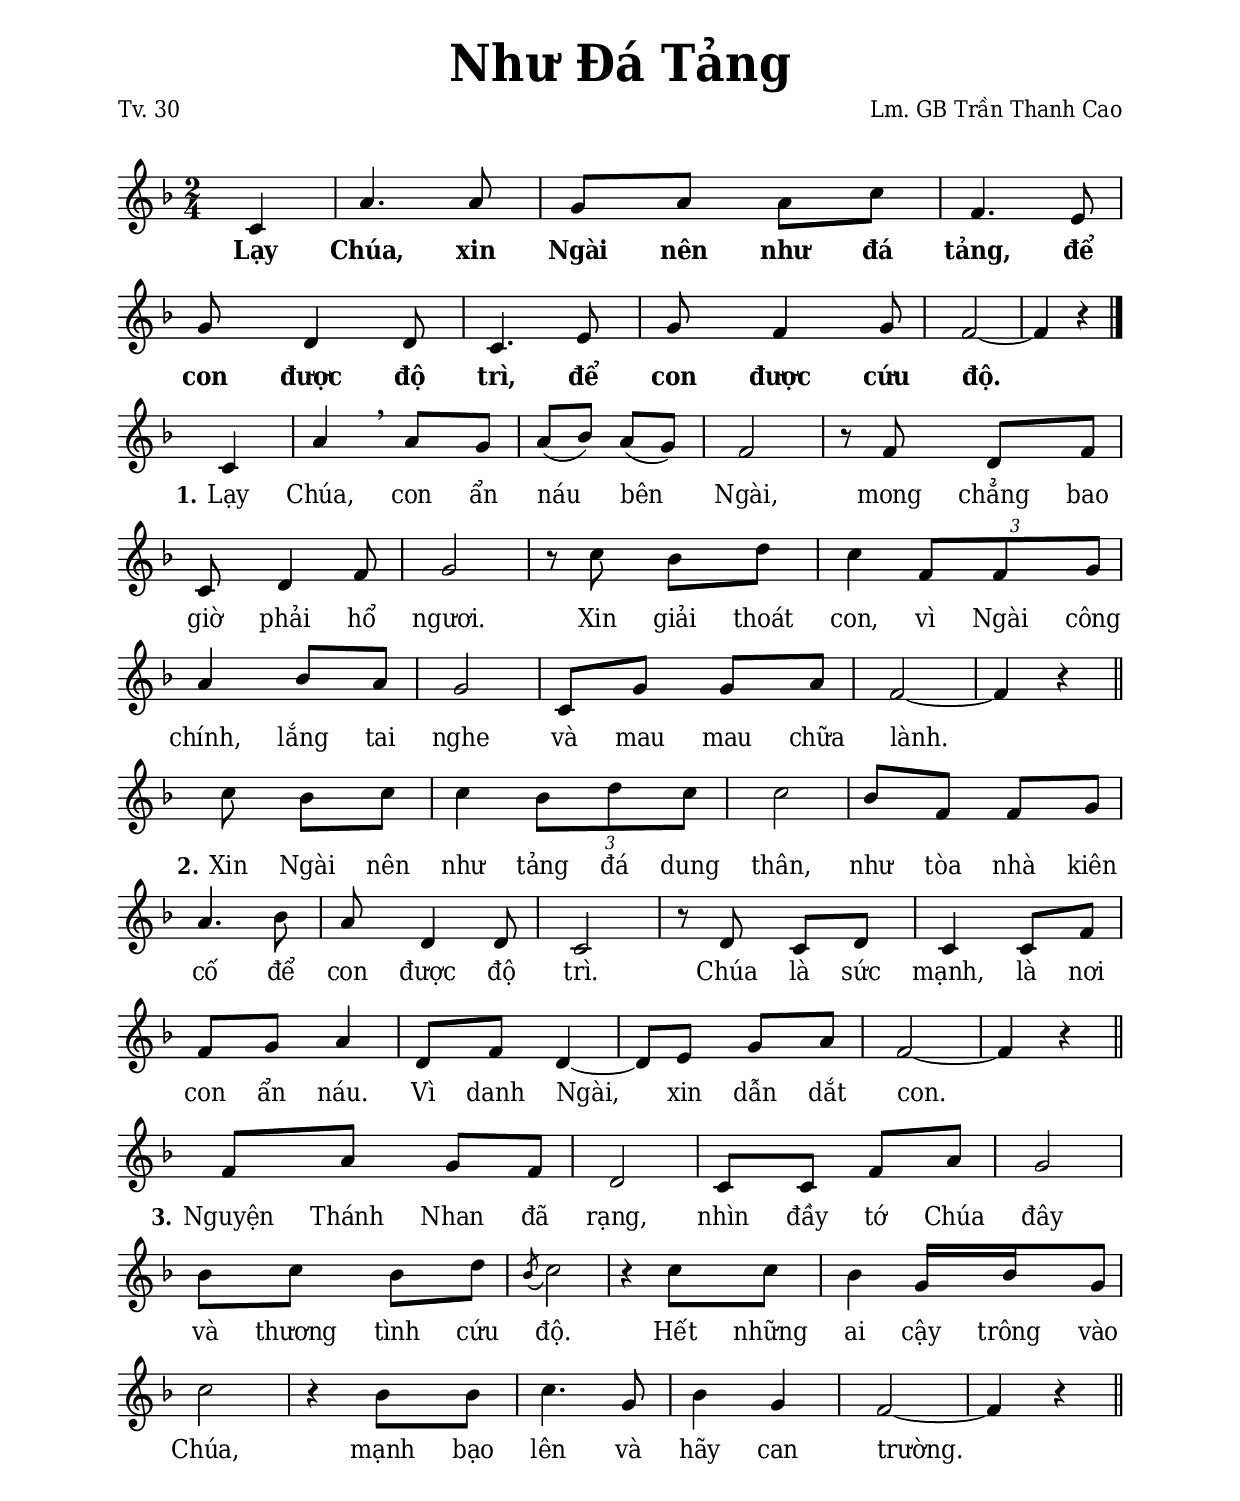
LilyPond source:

% Cài đặt chung
\version "2.22.1"
\include "english.ly"

\header {
  title = \markup { \fontsize #3 "Như Đá Tảng" }
  poet = "Tv. 30"
  composer = "Lm. GB Trần Thanh Cao"
  arranger = " "
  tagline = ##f
}

% Nhạc điệp khúc
nhacDiepKhuc = \relative c' {
  <>^\markup { \halign #40 " " }
  \partial 4 c4 |
  a'4. a8 |
  g a a c |
  f,4. e8 |
  g d4 d8 |
  c4. e8 |
  g f4 g8 |
  f2 ~ |
  f4 r \bar "|."
}

% Nhạc phiên khúc
nhacPhienKhucMot = \relative c' {
  \partial 4 c4 |
  a' \breathe a8 g |
  a (bf) a (g) |
  f2 |
  r8 f d f |
  c d4 f8 |
  g2 |
  r8 c bf d |
  c4 \tuplet 3/2 { f,8 f g } |
  a4 bf8 a |
  g2 |
  c,8 g' g a |
  f2 ~ |
  f4 r \bar "||"
}

nhacPhienKhucHai = \relative c'' {
  \partial 4. c8 bf c |
  c4 \tuplet 3/2 { bf8 d c } |
  c2 |
  bf8 f f g |
  a4. bf8 |
  a d,4 d8 |
  c2 |
  r8 d c d |
  c4 c8 f |
  f g a4 |
  d,8 f d4 ~ |
  d8 e g a |
  f2 ~ |
  f4 r \bar "||"
}

nhacPhienKhucBa = \relative c' {
  f8 a g f |
  d2 |
  c8 c f a |
  g2 |
  bf8 c bf d |
  \acciaccatura bf8 c2 |
  r4 c8 c |
  bf4 g16 bf g8 |
  c2 |
  r4 bf8 bf |
  c4. g8 |
  bf4 g |
  f2 ~ |
  f4 r \bar "||"
}

% Lời điệp khúc
loiDiepKhuc = \lyricmode {
  Lạy Chúa, xin Ngài nên như đá tảng,
  để con được độ trì,
  để con được cứu độ.
}

% Lời phiên khúc
loiPhienKhucMot = \lyricmode {
  \set stanza = #"1."
  Lạy Chúa, con ẩn náu bên Ngài,
  mong chẳng bao giờ phải hổ ngươi.
  Xin giải thoát con, vì Ngài công chính,
  lắng tai nghe và mau mau chữa lành.
}

loiPhienKhucHai = \lyricmode {
  \set stanza = #"2."
  Xin Ngài nên như tảng đá dung thân,
  như tòa nhà kiên cố để con được độ trì.
  Chúa là sức mạnh, là nơi con ẩn náu.
  Vì danh Ngài, xin dẫn dắt con.
}

loiPhienKhucBa = \lyricmode {
  \set stanza = #"3."
  Nguyện Thánh Nhan đã rạng, nhìn đầy tớ Chúa đây
  và thương tình cứu độ.
  Hết những ai cậy trông vào Chúa,
  mạnh bạo lên và hãy can trường.
}


% Dàn trang
\paper {
  #(set-paper-size "a4")
  top-margin = 20\mm
  bottom-margin = 10\mm
  left-margin = 20\mm
  right-margin = 20\mm
  indent = #0
  #(define fonts
    (make-pango-font-tree
      "Deja Vu Serif Condensed"
      "Deja Vu Serif Condensed"
      "Deja Vu Serif Condensed"
      (/ 20 20)))
  page-count = #1
  system-system-spacing = #'((basic-distance . 11.5)
                             (minimum-distance . 11.5)
                             (padding . 1))
  score-system-spacing = #'((basic-distance . 11.5)
                             (minimum-distance . 11.5)
                             (padding . 1))
}

% Thiết lập tông và nhịp
TongNhip = { \key f \major \time 2/4 }

\score {
  \new ChoirStaff <<
    \new Staff = diepKhuc \with {
        \consists "Merge_rests_engraver"
        %\magnifyStaff #(magstep +1)
      }
      <<
      \new Voice = beSop {
        \TongNhip \nhacDiepKhuc
      }
    >>
    \new Lyrics \with {
          \override VerticalAxisGroup.
            nonstaff-relatedstaff-spacing.padding = #1
          \override VerticalAxisGroup.
            nonstaff-unrelatedstaff-spacing.padding = #1
        }
        \lyricsto beSop \loiDiepKhuc
  >>
  \layout {
    \override Lyrics.LyricText.font-series = #'bold
    %\override Lyrics.LyricText.font-size = #+2
    \override Lyrics.LyricSpace.minimum-distance = #5
    \override Score.BarNumber.break-visibility = ##(#f #f #f)
    \override Score.SpacingSpanner.uniform-stretching = ##t
  }
}

\score {
  \new ChoirStaff <<
    \new Staff = phienKhuc \with {
        %\magnifyStaff #(magstep +1)
      }
      <<
      \new Voice = beSop {
        \TongNhip \nhacPhienKhucMot
      }
    >>
    \new Lyrics \with {
          \override VerticalAxisGroup.
            nonstaff-relatedstaff-spacing.padding = #1
          \override VerticalAxisGroup.
            nonstaff-unrelatedstaff-spacing.padding = #1
        }
        \lyricsto beSop \loiPhienKhucMot
  >>
  \layout {
    \override Staff.TimeSignature.transparent = ##t
    %\override Lyrics.LyricText.font-size = #+2
    \override Lyrics.LyricSpace.minimum-distance = #3.5
    \override Score.BarNumber.break-visibility = ##(#f #f #f)
    \override Score.SpacingSpanner.uniform-stretching = ##t
  }
}

\score {
  \new ChoirStaff <<
    \new Staff = phienKhuc \with {
        %\magnifyStaff #(magstep +1)
      }
      <<
      \new Voice = beSop {
        \TongNhip \nhacPhienKhucHai
      }
    >>
    \new Lyrics \lyricsto beSop \loiPhienKhucHai
  >>
  \layout {
    \override Staff.TimeSignature.transparent = ##t
    %\override Lyrics.LyricText.font-size = #+2
    \override Lyrics.LyricSpace.minimum-distance = #3
    \override Score.BarNumber.break-visibility = ##(#f #f #f)
    \override Score.SpacingSpanner.uniform-stretching = ##t
  }
}

\score {
  \new ChoirStaff <<
    \new Staff = phienKhuc \with {
        %\magnifyStaff #(magstep +1)
      }
      <<
      \new Voice = beSop {
        \TongNhip \nhacPhienKhucBa
      }
    >>
    \new Lyrics \with {
          \override VerticalAxisGroup.
            nonstaff-relatedstaff-spacing.padding = #1
          \override VerticalAxisGroup.
            nonstaff-unrelatedstaff-spacing.padding = #1
        }
        \lyricsto beSop \loiPhienKhucBa
  >>
  \layout {
    \override Staff.TimeSignature.transparent = ##t
    %\override Lyrics.LyricText.font-size = #+2
    \override Lyrics.LyricSpace.minimum-distance = #3.5
    \override Score.BarNumber.break-visibility = ##(#f #f #f)
    \override Score.SpacingSpanner.uniform-stretching = ##t
  }
}
